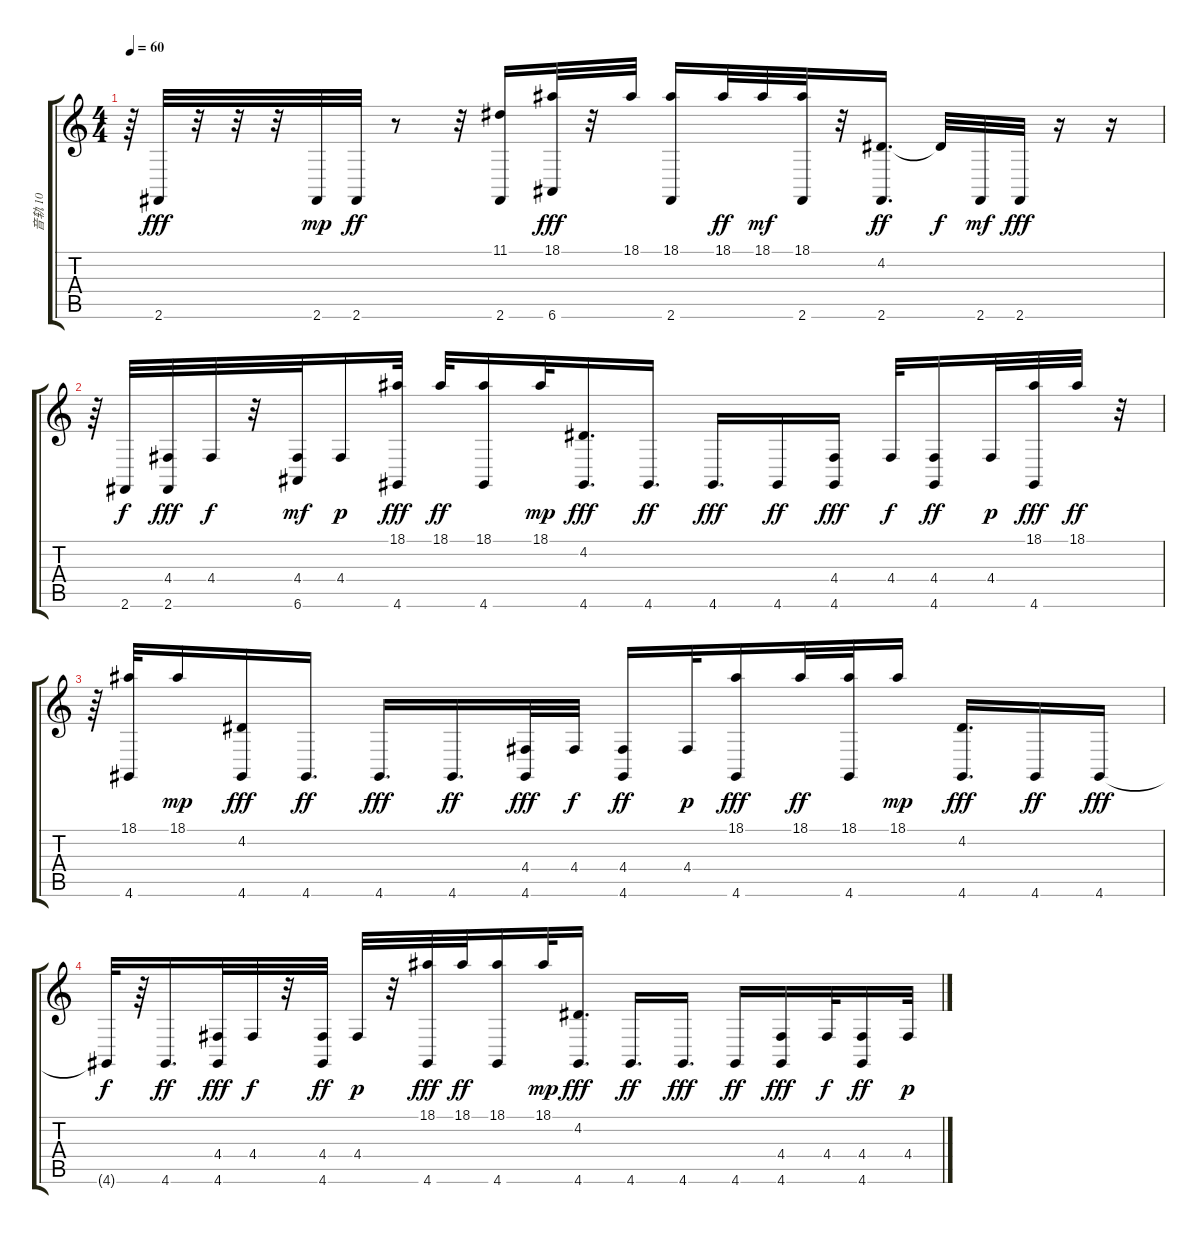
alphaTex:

\track ("音轨 10" "音轨 10") {instrument acousticgrandpiano}
\staff {score tabs}
\tuning (E4 B3 G3 D3 A2 E2) {hide}
\ts (4 4)
\tempo 60
\clef g2
\ks c
r.64{dy mp} 2.6.32{dy fff} r.32 r.32 r.32 2.6.32{dy mp} 2.6.32{dy ff} r.8 r.32 (11.1 2.6).16 (18.1 6.6).32{dy fff} r.32 18.1.32 (18.1 2.6).16 18.1.32{dy ff} 18.1.32{dy mf} (18.1 2.6).32 r.32 (4.2 2.6).16{d dy ff} 4.2{t}.32{dy f} 2.6.32{dy mf} 2.6.32{dy fff} r.16 r.16 |
r.64 2.6.32{dy f} (4.4 2.6).32{dy fff} 4.4.32{dy f} r.32 (4.4 6.6).32{dy mf} 4.4.16{dy p} (18.1 4.6).32{dy fff volume 12 balance 7} 18.1.32{dy ff} (18.1 4.6).16 18.1.32{dy mp} (4.2 4.6).16{d dy fff} 4.6.16{d dy ff} 4.6.16{d dy fff} 4.6.16{dy ff} (4.4 4.6).16{dy fff} 4.4.32{dy f} (4.4 4.6).16{dy ff} 4.4.32{dy p} (18.1 4.6).32{dy fff} 18.1.32{dy ff} r.32 |
r.64 (18.1 4.6).32 18.1.16{dy mp} (4.2 4.6).16{dy fff} 4.6.16{d dy ff} 4.6.16{d dy fff} 4.6.16{d dy ff} (4.4 4.6).32{dy fff} 4.4.32{dy f} (4.4 4.6).16{dy ff} 4.4.32{dy p} (18.1 4.6).16{dy fff} 18.1.32{dy ff} (18.1 4.6).32 18.1.16{dy mp} (4.2 4.6).16{d dy fff} 4.6.16{dy ff} 4.6.16{dy fff} |
4.6{t}.32{dy f} r.64 4.6.16{d dy ff} (4.4 4.6).32{dy fff} 4.4.32{dy f} r.32 (4.4 4.6).32{dy ff} 4.4.32{dy p} r.32 (18.1 4.6).32{dy fff} 18.1.32{dy ff} (18.1 4.6).16 18.1.32{dy mp} (4.2 4.6).16{d dy fff} 4.6.16{d dy ff} 4.6.16{d dy fff} 4.6.16{dy ff} (4.4 4.6).16{dy fff} 4.4.32{dy f} (4.4 4.6).16{dy ff} 4.4.32{dy p}
